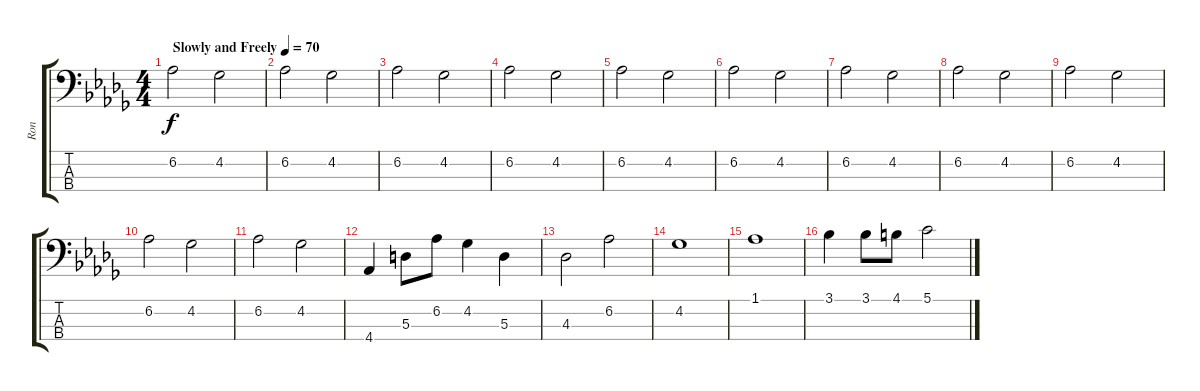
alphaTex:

\track ("Ron" "Ron") {instrument electricbassfinger}
\staff {score tabs}
\tuning (G2 D2 A1 E1) {hide}
\ts (4 4)
\tempo (70 "Slowly and Freely")
\clef f4
\ks db
6.2.2{dy f instrument electricbassfinger} 4.2.2 |
6.2.2 4.2.2 |
6.2.2 4.2.2 |
6.2.2 4.2.2 |
6.2.2 4.2.2 |
6.2.2 4.2.2 |
6.2.2 4.2.2 |
6.2.2 4.2.2 |
6.2.2 4.2.2 |
6.2.2 4.2.2 |
6.2.2 4.2.2 |
4.4.4 5.3.8 6.2.8 4.2.4 5.3.4 |
4.3.2 6.2.2 |
4.2.1 |
1.1.1 |
3.1.4 3.1.8 4.1.8 5.1.2
